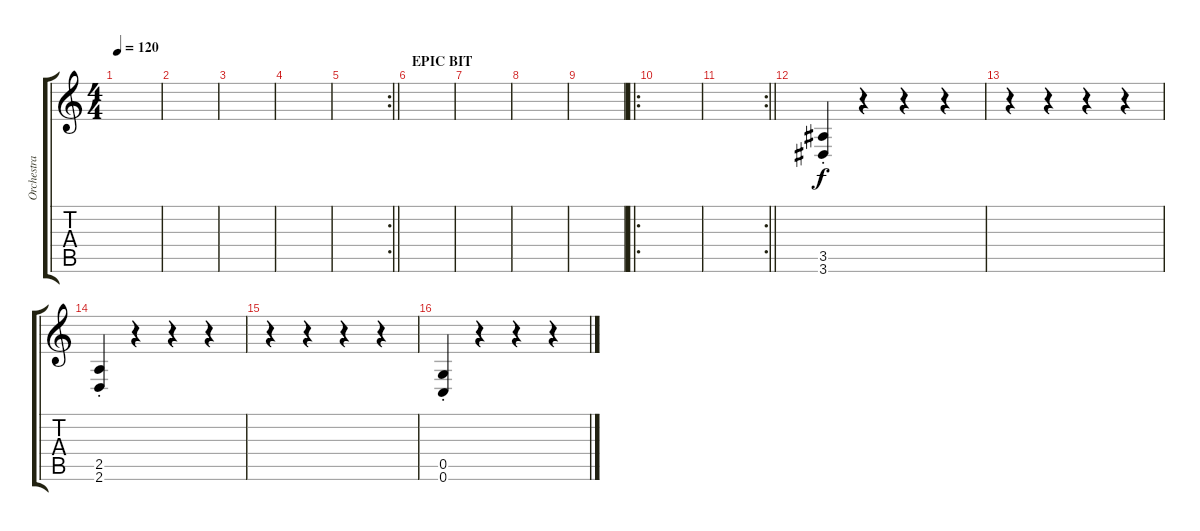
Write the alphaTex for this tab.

\track ("Orchestra" "Orchestra") {instrument contrabass}
\staff {score tabs}
\tuning (D4 A3 F3 C3 G2 C2) {hide}
\ts (4 4)
\tempo 120
\clef g2
\ks c
|
|
|
|
\rc 2
\barLineRight lightlight
|
\section ("" "EPIC BIT")
|
|
|
|
\ro
|
\rc 2
\barLineRight lightlight
|
(3.5{st} 3.6{st}).4 r.4 r.4 r.4 |
r.4 r.4 r.4 r.4 |
(2.5{st} 2.6{st}).4 r.4 r.4 r.4 |
r.4 r.4 r.4 r.4 |
(0.5{st} 0.6{st}).4 r.4 r.4 r.4
